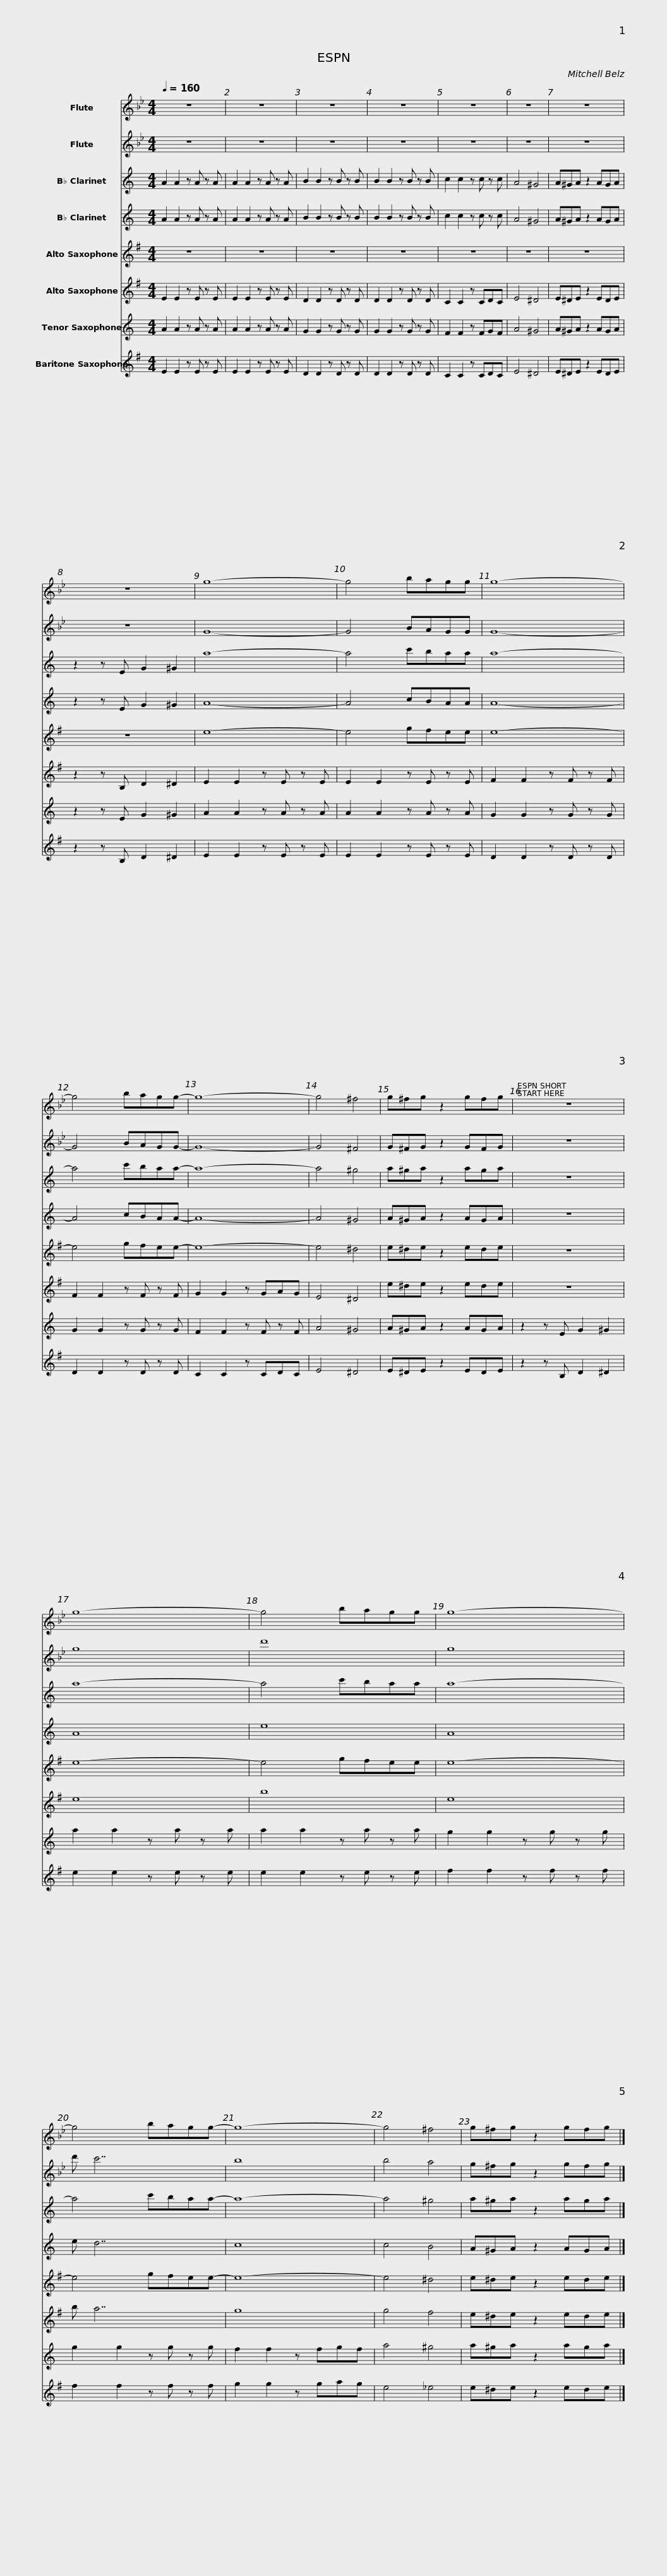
X:1
%%score 1 2 3 4 5 6 7 8
L:1/8
Q:1/4=160
M:4/4
I:linebreak $
K:Bb
V:1 treble
V:2 treble
V:3 treble transpose=-2
V:4 treble transpose=-2
V:5 treble transpose=-9
V:6 treble transpose=-9
V:7 treble transpose=-14
V:8 treble transpose=-21
V:1
 z8 | z8 | z8 | z8 | z8 | %5
 z8 | z8 |$ z8 | g8- | g4 bagg | %10
 g8- | g4 bagg- | g8- | g4 ^f4 | g^fg z2 gfg |$ %15
 z8 | g8- | g4 bagg | g8- | g4 bagg- | %20
 g8- | g4 ^f4 | g^fg z2 gfg |] %23
V:2
 z8 | z8 | z8 | z8 | z8 | %5
 z8 | z8 |$ z8 | G8- | G4 BAGG | %10
 G8- | G4 BAGG- | G8- | G4 ^F4 | G^FG z2 GFG |$ %15
 z8 | g8 | d'8 | g8 | d' c'7 | %20
 b8 | b4 a4 | g^fg z2 gfg |] %23
V:3
[K:C] A2 A2 z A z A | A2 A2 z A z A | B2 B2 z B z B | B2 B2 z B z B | c2 c2 z c z c | %5
 A4 ^G4 | A^GA z2 AGA |$ z2 z E G2 ^G2 | a8- | a4 c'baa | %10
 a8- | a4 c'baa- | a8- | a4 ^g4 | a^ga z2 aga |$ %15
 z8 | a8- | a4 c'baa | a8- | a4 c'baa- | %20
 a8- | a4 ^g4 | a^ga z2 aga |] %23
V:4
[K:C] A2 A2 z A z A | A2 A2 z A z A | B2 B2 z B z B | B2 B2 z B z B | c2 c2 z c z c | %5
 A4 ^G4 | A^GA z2 AGA |$ z2 z E G2 ^G2 | A8- | A4 cBAA | %10
 A8- | A4 cBAA- | A8- | A4 ^G4 | A^GA z2 AGA |$ %15
 z8 | A8 | e8 | A8 | e d7 | %20
 c8 | c4 B4 | A^GA z2 AGA |] %23
V:5
[K:G] z8 | z8 | z8 | z8 | z8 | %5
 z8 | z8 |$ z8 | e8- | e4 gfee | %10
 e8- | e4 gfee- | e8- | e4 ^d4 | e^de z2 ede |$ %15
 z8 | e8- | e4 gfee | e8- | e4 gfee- | %20
 e8- | e4 ^d4 | e^de z2 ede |] %23
V:6
[K:G] E2 E2 z E z E | E2 E2 z E z E | D2 D2 z D z D | D2 D2 z D z D | C2 C2 z CDC | %5
 E4 ^D4 | E^DE z2 EDE |$ z2 z B, D2 ^D2 | E2 E2 z E z E | E2 E2 z E z E | %10
 F2 F2 z F z F | F2 F2 z F z F | G2 G2 z GAG | E4 ^D4 | e^de z2 ede |$ %15
 z8 | e8 | b8 | e8 | b a7 | %20
 g8 | g4 f4 | e^de z2 ede |] %23
V:7
[K:C] A2 A2 z A z A | A2 A2 z A z A | G2 G2 z G z G | G2 G2 z G z G | F2 F2 z FGF | %5
 A4 ^G4 | A^GA z2 AGA |$ z2 z E G2 ^G2 | A2 A2 z A z A | A2 A2 z A z A | %10
 G2 G2 z G z G | G2 G2 z G z G | F2 F2 z F z F | A4 ^G4 | A^GA z2 AGA |$ %15
 z2 z E G2 ^G2 | a2 a2 z a z a | a2 a2 z a z a | g2 g2 z g z g | g2 g2 z g z g | %20
 f2 f2 z fgf | a4 ^g4 | a^ga z2 aga |] %23
V:8
[K:G] E2 E2 z E z E | E2 E2 z E z E | D2 D2 z D z D | D2 D2 z D z D | C2 C2 z CDC | %5
 E4 ^D4 | E^DE z2 EDE |$ z2 z B, D2 ^D2 | E2 E2 z E z E | E2 E2 z E z E | %10
 D2 D2 z D z D | D2 D2 z D z D | C2 C2 z CDC | E4 ^D4 | E^DE z2 EDE |$ %15
 z2 z B, D2 ^D2 | e2 e2 z e z e | e2 e2 z e z e | f2 f2 z f z f | f2 f2 z f z f | %20
 g2 g2 z gag | e4 _e4 | e^de z2 ede |] %23
